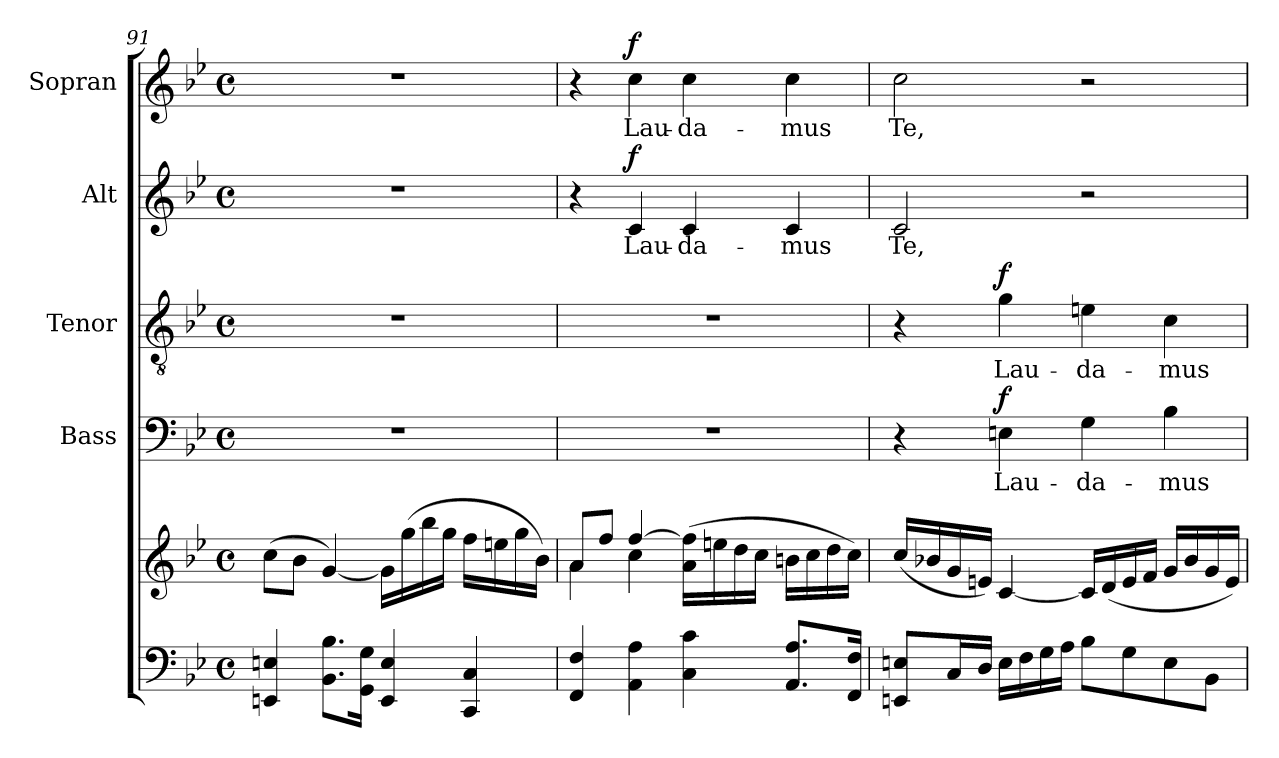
**kern	**kern	**kern	**text	**dynam	**kern	**text	**dynam	**kern	**text	**dynam	**kern	**text	**dynam
*part5	*part5	*part4	*part4	*part4	*part3	*part3	*part3	*part2	*part2	*part2	*part1	*part1	*part1
*staff6	*staff5	*staff4	*staff4	*staff4	*staff3	*staff3	*staff3	*staff2	*staff2	*staff2	*staff1	*staff1	*staff1
*	*	*I"Bass	*	*	*I"Tenor	*	*	*I"Alt	*	*	*I"Sopran	*	*
*	*	*I'B.	*	*	*I'T.	*	*	*I'A.	*	*	*I'S.	*	*
*clefF4	*clefG2	*clefF4	*	*	*clefGv2	*	*	*clefG2	*	*	*clefG2	*	*
*k[b-e-]	*k[b-e-]	*k[b-e-]	*	*	*k[b-e-]	*	*	*k[b-e-]	*	*	*k[b-e-]	*	*
*B-:	*B-:	*B-:	*	*	*B-:	*	*	*B-:	*	*	*B-:	*	*
*M4/4	*M4/4	*M4/4	*	*	*M4/4	*	*	*M4/4	*	*	*M4/4	*	*
*met(c)	*met(c)	*met(c)	*	*	*met(c)	*	*	*met(c)	*	*	*met(c)	*	*
=91	=91	=91	=91	=91	=91	=91	=91	=91	=91	=91	=91	=91	=91
4EEn/ 4En/	(>8cc\L	1r	.	.	1r	.	.	1r	.	.	1r	.	.
.	8b-\J	.	.	.	.	.	.	.	.	.	.	.	.
8.BB-\ 8.B-\L	[4g/)	.	.	.	.	.	.	.	.	.	.	.	.
16GG\ 16G\Jk	.	.	.	.	.	.	.	.	.	.	.	.	.
4EE/ 4E/	16g\LL]	.	.	.	.	.	.	.	.	.	.	.	.
.	(>16gg\	.	.	.	.	.	.	.	.	.	.	.	.
.	16bb-\	.	.	.	.	.	.	.	.	.	.	.	.
.	16gg\JJ	.	.	.	.	.	.	.	.	.	.	.	.
4CC/ 4C/	16ff\LL	.	.	.	.	.	.	.	.	.	.	.	.
.	16een\	.	.	.	.	.	.	.	.	.	.	.	.
.	16gg\	.	.	.	.	.	.	.	.	.	.	.	.
.	16b-\JJ)	.	.	.	.	.	.	.	.	.	.	.	.
!!LO:LB:g=z
=92	=92	=92	=92	=92	=92	=92	=92	=92	=92	=92	=92	=92	=92
*	*^	*	*	*	*	*	*	*	*	*	*	*	*
4FF/ 4F/	8a/L	4a\	1r	.	.	1r	.	.	4r	.	.	4r	.	.
.	8ff/J	.	.	.	.	.	.	.	.	.	.	.	.	.
!	!	!	!	!	!	!	!	!	!	!LO:LY:b	!LO:DY:a	!	!LO:LY:b	!LO:DY:a
4AA\ 4A\	[>4ff/	4cc\	.	.	.	.	.	.	4c/	Lau-	f	4cc\	Lau-	f
!	!	!	!	!	!	!	!	!	!	!LO:LY:b	!	!	!LO:LY:b	!
4C\ 4c\	(>16a\ 16ff\]LL	2ryy	.	.	.	.	.	.	4c/	-da-	.	4cc\	-da-	.
.	16een\	.	.	.	.	.	.	.	.	.	.	.	.	.
.	16dd\	.	.	.	.	.	.	.	.	.	.	.	.	.
.	16cc\JJ	.	.	.	.	.	.	.	.	.	.	.	.	.
!	!	!	!	!	!	!	!	!	!	!LO:LY:b	!	!	!LO:LY:b	!
8.AA/ 8.A/L	16bn\LL	.	.	.	.	.	.	.	4c/	-mus	.	4cc\	-mus	.
.	16cc\	.	.	.	.	.	.	.	.	.	.	.	.	.
.	16dd\	.	.	.	.	.	.	.	.	.	.	.	.	.
16FF/ 16F/Jk	16cc\JJ)	.	.	.	.	.	.	.	.	.	.	.	.	.
*	*v	*v	*	*	*	*	*	*	*	*	*	*	*	*
=93	=93	=93	=93	=93	=93	=93	=93	=93	=93	=93	=93	=93	=93
!	!	!	!	!	!	!	!	!	!LO:LY:b	!	!	!LO:LY:b	!
8EEn/ 8En/L	(<16cc/LL	4r	.	.	4r	.	.	2c/	Te,	.	2cc\	Te,	.
.	16b-X/	.	.	.	.	.	.	.	.	.	.	.	.
16C/L	16g/	.	.	.	.	.	.	.	.	.	.	.	.
16D/JJ	16en/JJ)	.	.	.	.	.	.	.	.	.	.	.	.
!	!	!	!LO:LY:b	!LO:DY:a	!	!LO:LY:b	!LO:DY:a	!	!	!	!	!	!
16E\LL	[4c/	4En\	Lau-	f	4g\	Lau-	f	.	.	.	.	.	.
16F\	.	.	.	.	.	.	.	.	.	.	.	.	.
16G\	.	.	.	.	.	.	.	.	.	.	.	.	.
16A\JJ	.	.	.	.	.	.	.	.	.	.	.	.	.
!	!	!	!LO:LY:b	!	!	!LO:LY:b	!	!	!	!	!	!	!
8B-\L	16c/LL]	4G\	-da-	.	4en\	-da-	.	2r	.	.	2r	.	.
.	(<16d/	.	.	.	.	.	.	.	.	.	.	.	.
8G\	16e/	.	.	.	.	.	.	.	.	.	.	.	.
.	16f/JJ	.	.	.	.	.	.	.	.	.	.	.	.
!	!	!	!LO:LY:b	!	!	!LO:LY:b	!	!	!	!	!	!	!
8E\	16g/LL	4B-\	-mus	.	4c\	-mus	.	.	.	.	.	.	.
.	16b-/	.	.	.	.	.	.	.	.	.	.	.	.
8BB-\J	16g/	.	.	.	.	.	.	.	.	.	.	.	.
.	16e/JJ)	.	.	.	.	.	.	.	.	.	.	.	.
=	=	=	=	=	=	=	=	=	=	=	=	=	=
*-	*-	*-	*-	*-	*-	*-	*-	*-	*-	*-	*-	*-	*-
